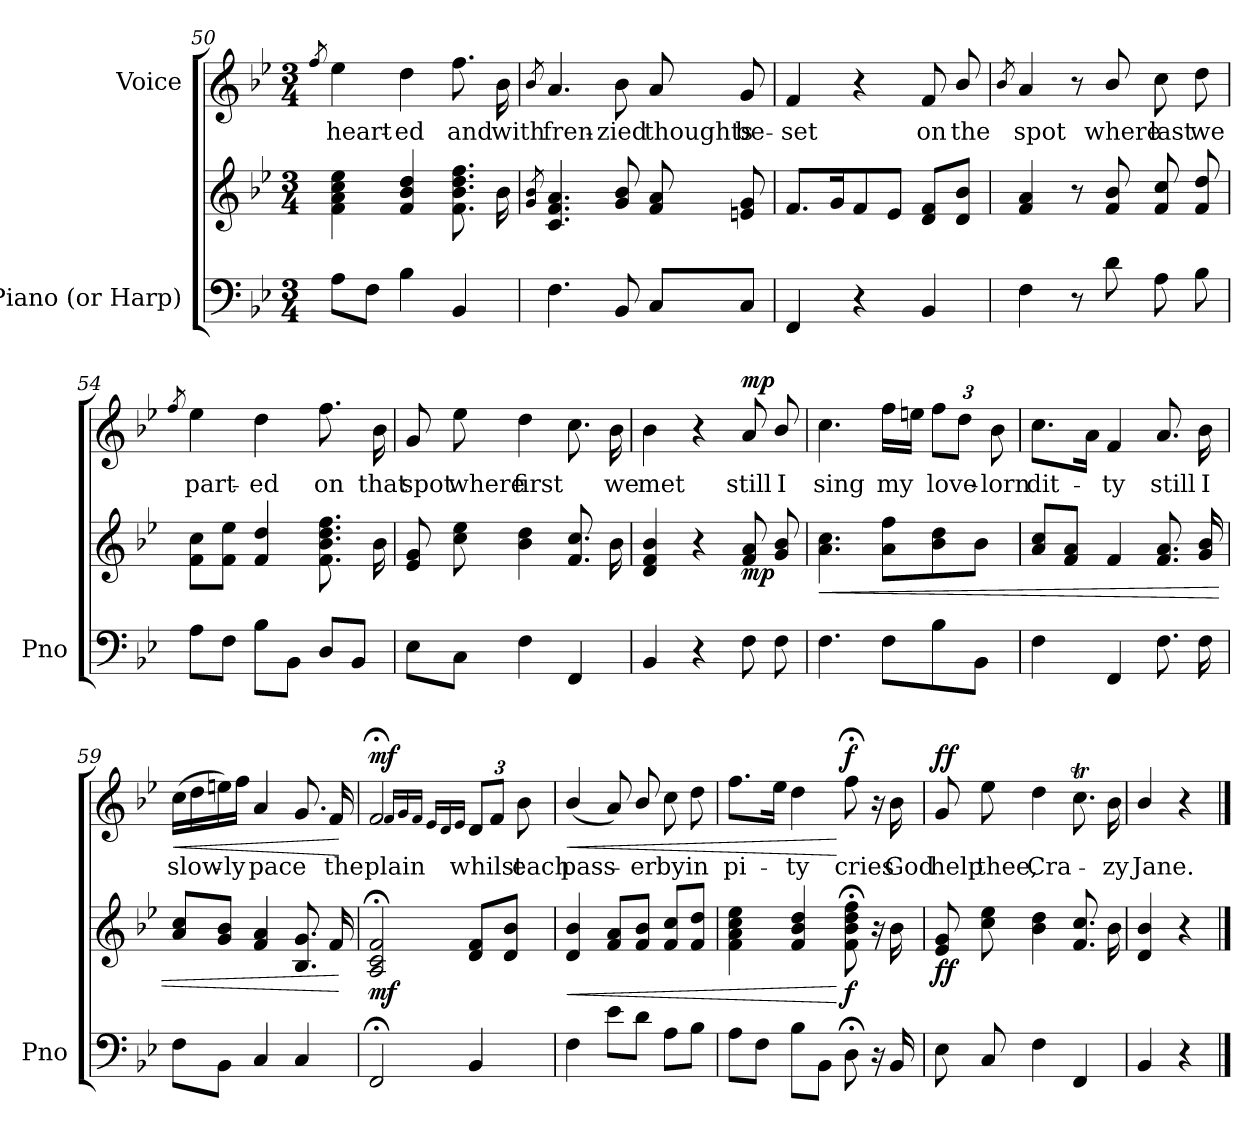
**kern	**kern	**dynam	**kern	**text	**dynam
*part2	*part2	*part2	*part1	*part1	*part1
*staff3	*staff2	*staff2/3	*staff1	*staff1	*staff1
*I"Piano (or Harp)	*	*	*I"Voice	*	*
*I'Pno	*	*	*	*	*
*clefF4	*clefG2	*	*clefG2	*	*
*k[b-e-]	*k[b-e-]	*	*k[b-e-]	*	*
*M3/4	*M3/4	*	*M3/4	*	*
=50	=50	=50	=50	=50	=50
.	.	.	8qff/	.	.
!	!	!	!	!LO:LY:b	!
8A\L	4f\ 4a\ 4cc\ 4ee-\	.	4ee-\	-heart-	.
8F\J	.	.	.	.	.
!	!	!	!	!LO:LY:b	!
4B-\	4f/ 4b-/ 4dd/	.	4dd\	-ed	.
!	!	!	!	!LO:LY:b	!
4BB-/	8.f\ 8.b-\ 8.dd\ 8.ff\	.	8.ff\	and	.
!	!	!	!	!LO:LY:b	!
.	16b-\	.	16b-\	with	.
=51	=51	=51	=51	=51	=51
.	8qg/ 8qb-/	.	8qb-/	.	.
!	!	!	!	!LO:LY:b	!
4.F\	4.c/ 4.f/ 4.a/	.	4.a/	fren-	.
!	!	!	!	!LO:LY:b	!
8BB-/	8g/ 8b-/	.	8b-\	-zied	.
!	!	!	!	!LO:LY:b	!
8C/L	8f/ 8a/	.	8a/	thoughts	.
!	!	!	!	!LO:LY:b	!
8C/J	8en/ 8g/	.	8g/	be-	.
!!LO:LB:g=z
=52	=52	=52	=52	=52	=52
!	!	!	!	!LO:LY:b	!
4FF/	8.f/L	.	4f/	-set	.
.	16g/K	.	.	.	.
4r	8f/	.	4r	.	.
.	8e-/J	.	.	.	.
!	!	!	!	!LO:LY:b	!
4BB-/	8d/ 8f/L	.	8f/	on	.
!	!	!	!	!LO:LY:b	!
.	8d/ 8b-/J	.	8b-/	the	.
=53	=53	=53	=53	=53	=53
.	.	.	8qb-/	.	.
!	!	!	!	!LO:LY:b	!
4F\	4f/ 4a/	.	4a/	spot	.
8r	8r	.	8r	.	.
!	!	!	!	!LO:LY:b	!
8d\	8f/ 8b-/	.	8b-/	where	.
!	!	!	!	!LO:LY:b	!
8A\	8f/ 8cc/	.	8cc\	last	.
!	!	!	!	!LO:LY:b	!
8B-\	8f/ 8dd/	.	8dd\	we	.
=54	=54	=54	=54	=54	=54
.	.	.	8qff/	.	.
!	!	!	!	!LO:LY:b	!
8A\L	8f\ 8cc\L	.	4ee-\	part-	.
8F\J	8f\ 8ee-\J	.	.	.	.
!	!	!	!	!LO:LY:b	!
8B-\L	4f/ 4dd/	.	4dd\	-ed	.
8BB-\J	.	.	.	.	.
!	!	!	!	!LO:LY:b	!
8D/L	8.f\ 8.b-\ 8.dd\ 8.ff\	.	8.ff\	on	.
8BB-/J	.	.	.	.	.
!	!	!	!	!LO:LY:b	!
.	16b-\	.	16b-\	that	.
!!LO:LB:g=z
=55	=55	=55	=55	=55	=55
!	!	!	!	!LO:LY:b	!
8E-\L	8e-/ 8g/	.	8g/	spot	.
!	!	!	!	!LO:LY:b	!
8C\J	8cc\ 8ee-\	.	8ee-\	where	.
!	!	!	!	!LO:LY:b	!
4F\	4b-\ 4dd\	.	4dd\	first	.
4FF/	8.f/ 8.cc/	.	8.cc\	.	.
!	!	!	!	!LO:LY:b	!
.	16b-\	.	16b-\	we	.
=56	=56	=56	=56	=56	=56
!	!	!	!	!LO:LY:b	!
4BB-/	4d/ 4f/ 4b-/	.	4b-\	met	.
4r	4r	.	4r	.	.
!	!	!LO:DY:b	!	!LO:LY:b	!LO:DY:a
8F\	8f/ 8a/	mp	8a/	still	mp
!	!	!	!	!LO:LY:b	!
8F\	8g/ 8b-/	.	8b-/	I	.
=57	=57	=57	=57	=57	=57
!	!	!LO:HP:b	!	!LO:LY:b	!
4.F\	4.a\ 4.cc\	<	4.cc\	sing	.
!	!	!	!	!LO:LY:b	!
8F\L	8a\ 8ff\L	.	16ff\LL	my	.
.	.	.	16een\JJ	.	.
*	*	*	*Xbrackettup	*	*
!	!	!	!	!LO:LY:b	!
8B-\	8b-\ 8dd\	.	12ff\L	love-	.
.	.	.	12dd\J	.	.
8BB-\J	8b-\J	.	.	.	.
!	!	!	!	!LO:LY:b	!
.	.	.	12b-\	-lorn	.
!!LO:LB:g=z
=58	=58	=58	=58	=58	=58
!	!	!	!	!LO:LY:b	!
4F\	8a/ 8cc/L	.	8.cc\L	dit-	.
.	8f/ 8a/J	.	.	.	.
.	.	.	16a\Jk	.	.
!	!	!	!	!LO:LY:b	!
4FF/	4f/	.	4f/	-ty	.
!	!	!	!	!LO:LY:b	!
8.F\	8.f/ 8.a/	.	8.a/	still	.
!	!	!	!	!LO:LY:b	!
16F\	16g/ 16b-/	.	16b-\	I	.
=59	=59	=59	=59	=59	=59
!	!	!	!	!LO:LY:b	!LO:HP:b
8F\L	8a/ 8cc/L	.	(>16cc\LL	-slow-	<
.	.	.	16dd\	.	.
8BB-\J	8g/ 8b-/J	.	16een\)	.	.
!	!	!	!	!LO:LY:b	!
.	.	.	16ff\JJ	-ly	.
!	!	!	!	!LO:LY:b	!
4C/	4f/ 4a/	.	4a/	pace	.
4C/	8.B-/ 8.g/	.	8.g/	.	.
!	!	!	!	!LO:LY:b	!
.	16f/	.	16f/	the	.
.	.	[	.	.	[
=60	=60	=60	=60	=60	=60
*	*	*	*MM90	*	*
!	!	!LO:DY:b	!	!LO:LY:b	!LO:DY:a
2FF;/	2A/;< 2c/;< 2f/;<	mf	2f;</	plain	mf
.	.	.	16qf/LL	.	.
.	.	.	16qg/	.	.
.	.	.	16qf/JJ	.	.
.	.	.	16qe-/LL	.	.
.	.	.	16qd/	.	.
.	.	.	16qe-/JJ	.	.
!	!	!	!	!LO:LY:b	!
4BB-/	8d/ 8f/L	.	12d/L	whilst	.
.	.	.	12f/J	.	.
.	8d/ 8b-/J	.	.	.	.
!	!	!	!	!LO:LY:b	!
.	.	.	12b-\	each	.
!!LO:LB:g=z
=61	=61	=61	=61	=61	=61
!	!	!LO:HP:b	!	!LO:LY:b	!LO:HP:b
4F\	4d/ 4b-/	<	(<4b-/	pass-	<
8e-\L	8f/ 8a/L	.	8a/)	.	.
!	!	!	!	!LO:LY:b	!
8d\J	8f/ 8b-/J	.	8b-/	-er	.
!	!	!	!	!LO:LY:b	!
8A\L	8f/ 8cc/L	.	8cc\	by	.
!	!	!	!	!LO:LY:b	!
8B-\J	8f/ 8dd/J	.	8dd\	in	.
=62	=62	=62	=62	=62	=62
*	*	*	*MM88	*	*
!	!	!	!	!LO:LY:b	!
8A\L	4f\ 4a\ 4cc\ 4ee-\	.	8.ff\L	pi-	.
8F\J	.	.	.	.	.
.	.	.	16ee-\Jk	.	.
!	!	!	!	!LO:LY:b	!
8B-\L	4f/ 4b-/ 4dd/	.	4dd\	-ty	.
8BB-\J	.	.	.	.	.
!	!	!LO:DY:n=1:b	!	!LO:LY:b	!LO:DY:n=1:a
8D;\	8f\;< 8b-\;< 8dd\;< 8ff\;<	[ f	8ff;<\	cries	[ f
*	*	*	*MM84	*	*
16r	16r	.	16r	.	.
!	!	!	!	!LO:LY:b	!
16BB-/	16b-\	.	16b-\	God	.
=63	=63	=63	=63	=63	=63
!	!	!LO:DY:b	!	!LO:LY:b	!LO:DY:a
8E-\	8e-/ 8g/	ff	8g/	help	ff
!	!	!	!	!LO:LY:b	!
8C/	8cc\ 8ee-\	.	8ee-\	thee,	.
!	!	!	!	!LO:LY:b	!
4F\	4b-\ 4dd\	.	4dd\	Cra-	.
4FF/	8.f/ 8.cc/	.	8.ccT\	.	.
!	!	!	!	!LO:LY:b	!
.	16b-\	.	16b-\	-zy	.
=64	=64	=64	=64	=64	=64
!	!	!	!	!LO:LY:b	!
4BB-/	4d/ 4b-/	.	4b-/	Jane.	.
4r	4r	.	4r	.	.
==	==	==	==	==	==
*-	*-	*-	*-	*-	*-
